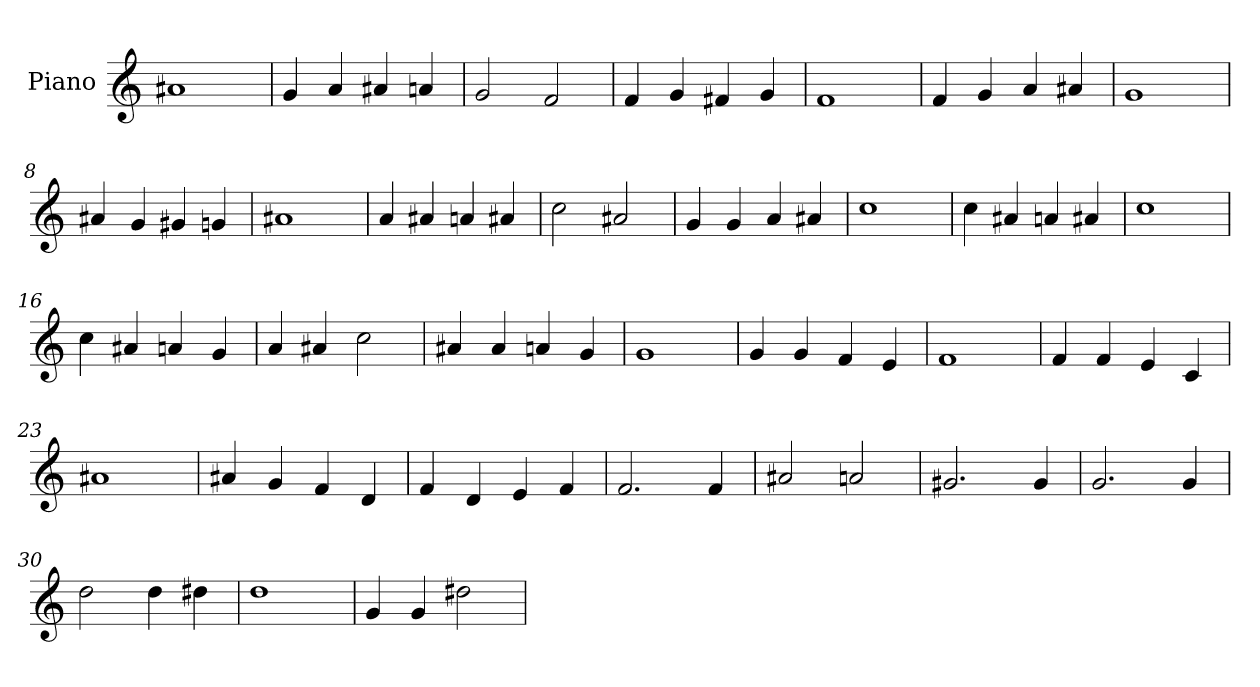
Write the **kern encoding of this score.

**kern
*part1
*staff1
*I"Piano
*I'Pno.
=1
1a#
=2
4g
4a
4a#
4a
=3
2g
2f
=4
4f
4g
4f#
4g
=5
1f
=6
4f
4g
4a
4a#
=7
1g
=8
4a#
4g
4g#
4g
=9
1a#
=10
4a
4a#
4a
4a#
=11
2cc
2a#
=12
4g
4g
4a
4a#
=13
1cc
=14
4cc
4a#
4a
4a#
=15
1cc
=16
4cc
4a#
4a
4g
=17
4a
4a#
2cc
=18
4a#
4a#
4a
4g
=19
1g
=20
4g
4g
4f
4e
=21
1f
=22
4f
4f
4e
4c
=23
1a#
=24
4a#
4g
4f
4d
=25
4f
4d
4e
4f
=26
2.f
4f
=27
2a#
2a
=28
2.g#
4g#
=29
2.g
4g
=30
2dd
4dd
4dd#
=31
1dd
=32
4g
4g
2dd#
=
*-
